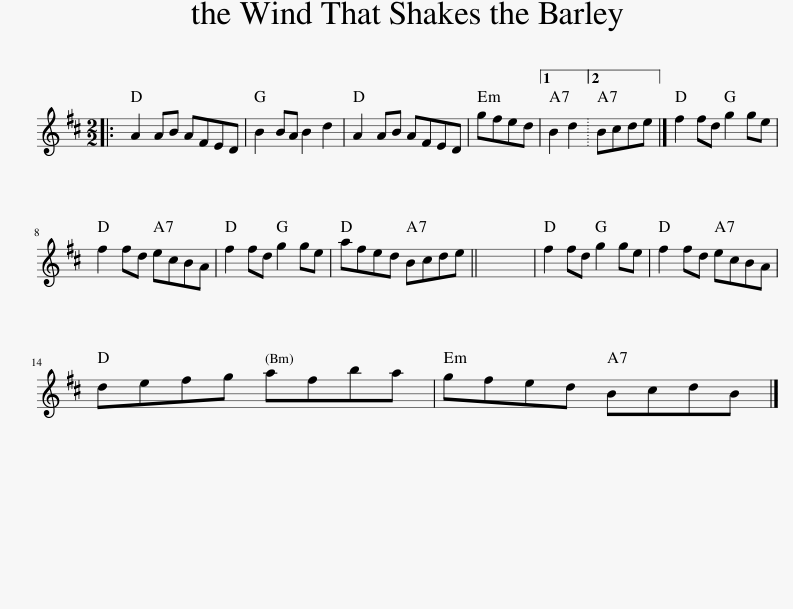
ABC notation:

X:1
L:1/8
M:2/2
I:linebreak $
K:D
V:1 treble
V:1
|: A2 AB AFED | B2 BA B2 d2 | A2 AB AFED | gfed |1 B2 d2 ||2 %5
 Bcde |] f2 fd g2 ge |$ f2 fd ecBA | f2 fd g2 ge | afed Bcde || %10
 x8 | f2 fd g2 ge | f2 fd ecBA |$ defg afba | gfed BcdB |] %15
